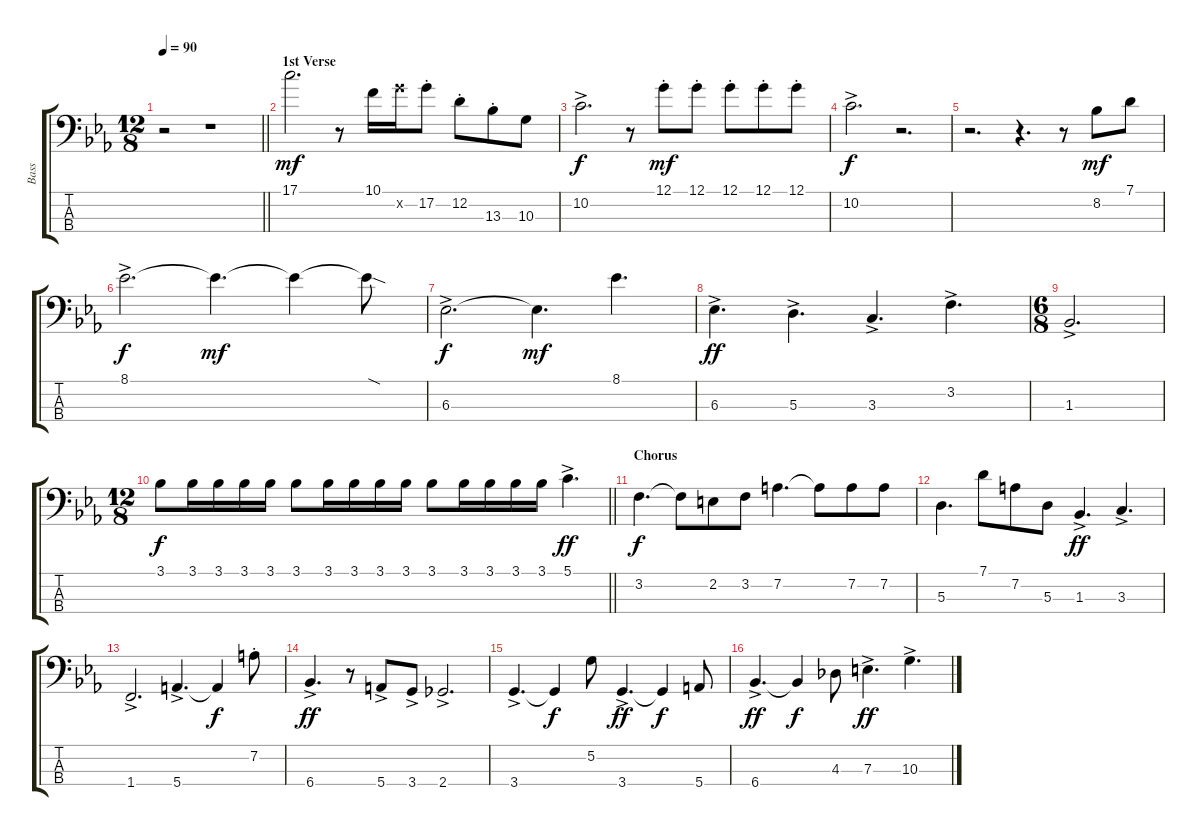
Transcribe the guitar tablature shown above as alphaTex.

\track ("Bass" "Bass") {instrument electricbassfinger}
\staff {score tabs}
\tuning (G2 D2 A1 E1) {hide}
\ts (12 8)
\tempo 90
\clef f4
\barLineRight lightlight
\ks eb
r.2{dy mf instrument electricbassfinger} r.1 |
\section ("" "1st Verse")
17.1.2{d} r.8 10.1.16 17.2{x}.16 17.2{st}.8 12.2{st}.8 13.3{st}.8 10.3.8 |
10.2{ac}.2{d dy f} r.8 12.1{st}.8{dy mf} 12.1{st}.8 12.1{st}.8 12.1{st}.8 12.1{st}.8 |
10.2{ac}.2{d dy f} r.2{d} |
r.2{d} r.4{d} r.8 8.2.8{dy mf} 7.1.8 |
8.1{ac}.2{d dy f} 8.1{t}.4{d dy mf} 8.1{t}.4 8.1{sod t}.8 |
6.3{ac}.2{d dy f} 6.3{t}.4{d dy mf} 8.1.4{d} |
6.3{ac}.4{d dy ff} 5.3{ac}.4{d} 3.3{ac}.4{d} 3.2{ac}.4{d} |
\ts (6 8)
1.3{ac}.2{d} |
\ts (12 8)
\barLineRight lightlight
3.1.8{dy f} 3.1.16 3.1.16 3.1.16 3.1.16 3.1.8 3.1.16 3.1.16 3.1.16 3.1.16 3.1.8 3.1.16 3.1.16 3.1.16 3.1.16 5.1{ac}.4{d dy ff} |
\section ("" "Chorus")
3.2.4{d dy f} 3.2{t}.8 2.2.8 3.2.8 7.2.4{d} 7.2{t}.8 7.2.8 7.2.8 |
5.3.4{d} 7.1.8 7.2.8 5.3.8 1.3{ac}.4{d dy ff} 3.3{ac}.4{d} |
1.4{ac}.2{d} 5.4{ac}.4{d} 5.4{t}.4{dy f} 7.2{st}.8 |
6.4{ac}.4{d dy ff} r.8 5.4{ac}.8 3.4{ac}.8 2.4{ac}.2{d} |
3.4{ac}.4{d} 3.4{t}.4{dy f} 5.2.8 3.4{ac}.4{d dy ff} 3.4{t}.4{dy f} 5.4.8 |
6.4{ac}.4{d dy ff} 6.4{t}.4{dy f} 4.3.8 7.3{ac}.4{d dy ff} 10.3{ac}.4{d}
